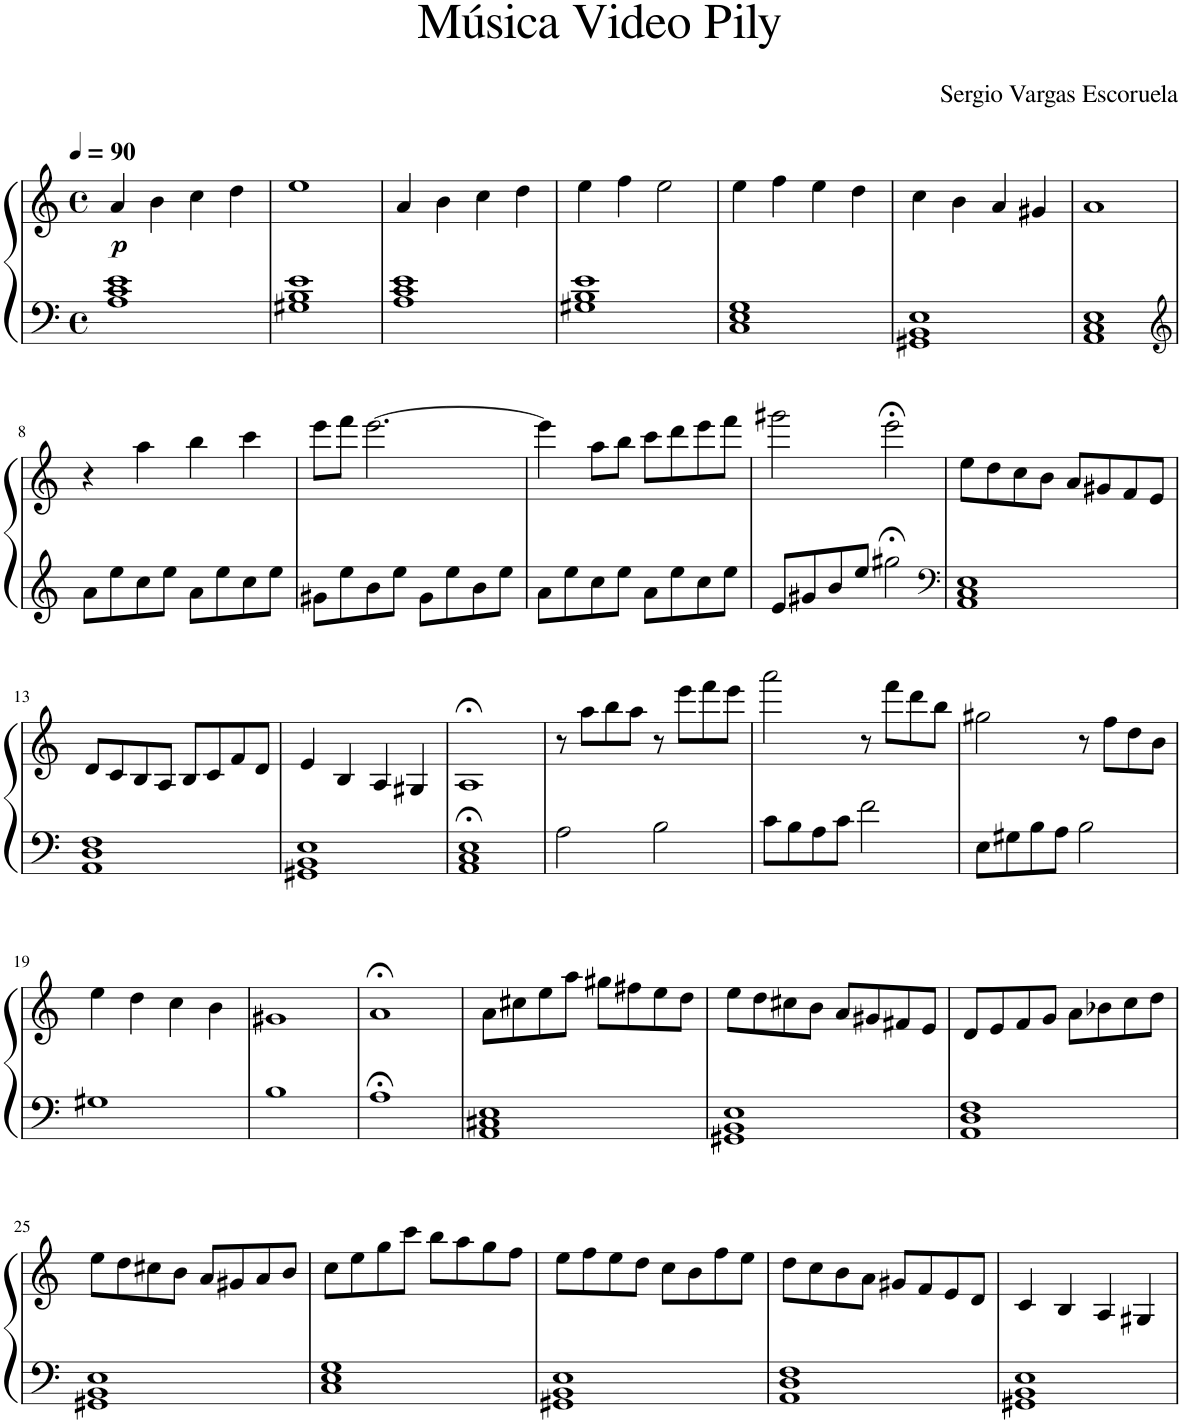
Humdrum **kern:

**kern	**kern	**dynam
*part1	*part1	*part1
*staff2	*staff1	*staff1/2
*I"Piano	*	*
*I'Pno.	*	*
*clefF4	*clefG2	*
*k[]	*k[]	*
*M4/4	*M4/4	*
*met(c)	*met(c)	*
*MM90	*MM90	*
=1	=1	=1
!	!	!LO:DY:b
1A 1c 1e	4a/	p
.	4b\	.
.	4cc\	.
.	4dd\	.
=2	=2	=2
1G#X 1B 1e	1ee	.
=3	=3	=3
1A 1c 1e	4a/	.
.	4b\	.
.	4cc\	.
.	4dd\	.
=4	=4	=4
1G#X 1B 1e	4ee\	.
.	4ff\	.
.	2ee\	.
=5	=5	=5
1C 1E 1G	4ee\	.
.	4ff\	.
.	4ee\	.
.	4dd\	.
=6	=6	=6
1GG#X 1BB 1E	4cc\	.
.	4b\	.
.	4a/	.
.	4g#X/	.
=7	=7	=7
1AA 1C 1E	1a	.
!!LO:LB:g=z
=8	=8	=8
*clefG2	*	*
8a\L	4r	.
8ee\	.	.
8cc\	4aa\	.
8ee\J	.	.
8a\L	4bb\	.
8ee\	.	.
8cc\	4ccc\	.
8ee\J	.	.
=9	=9	=9
8g#X\L	8eee\L	.
8ee\	8fff\J	.
8b\	[2.eee\	.
8ee\J	.	.
8g#\L	.	.
8ee\	.	.
8b\	.	.
8ee\J	.	.
=10	=10	=10
8a\L	4eee\]	.
8ee\	.	.
8cc\	8aa\L	.
8ee\J	8bb\J	.
8a\L	8ccc\L	.
8ee\	8ddd\	.
8cc\	8eee\	.
8ee\J	8fff\J	.
=11	=11	=11
8e/L	2ggg#X\	.
8g#X/	.	.
8b/	.	.
8ee/J	.	.
2gg#X;<\	2eee;<\	.
=12	=12	=12
*clefF4	*	*
1AA 1C 1E	8ee\L	.
.	8dd\	.
.	8cc\	.
.	8b\J	.
.	8a/L	.
.	8g#X/	.
.	8f/	.
.	8e/J	.
!!LO:LB:g=z
=13	=13	=13
1AA 1D 1F	8d/L	.
.	8c/	.
.	8B/	.
.	8A/J	.
.	8B/L	.
.	8c/	.
.	8f/	.
.	8d/J	.
=14	=14	=14
1GG#X 1BB 1E	4e/	.
.	4B/	.
.	4A/	.
.	4G#X/	.
=15	=15	=15
1AA;< 1C;< 1E;<	1A;<	.
=16	=16	=16
2A\	8r	.
.	8aa\L	.
.	8bb\	.
.	8aa\J	.
2B\	8r	.
.	8eee\L	.
.	8fff\	.
.	8eee\J	.
=17	=17	=17
8c\L	2aaa\	.
8B\	.	.
8A\	.	.
8c\J	.	.
2f\	8r	.
.	8fff\L	.
.	8ddd\	.
.	8bb\J	.
=18	=18	=18
8E\L	2gg#X\	.
8G#X\	.	.
8B\	.	.
8A\J	.	.
2B\	8r	.
.	8ff\L	.
.	8dd\	.
.	8b\J	.
!!LO:LB:g=z
=19	=19	=19
1G#X	4ee\	.
.	4dd\	.
.	4cc\	.
.	4b\	.
=20	=20	=20
1B	1g#X	.
=21	=21	=21
1A;<	1a;<	.
=22	=22	=22
1AA 1C#X 1E	8a\L	.
.	8cc#X\	.
.	8ee\	.
.	8aa\J	.
.	8gg#X\L	.
.	8ff#X\	.
.	8ee\	.
.	8dd\J	.
=23	=23	=23
1GG#X 1BB 1E	8ee\L	.
.	8dd\	.
.	8cc#X\	.
.	8b\J	.
.	8a/L	.
.	8g#X/	.
.	8f#X/	.
.	8e/J	.
=24	=24	=24
1AA 1D 1F	8d/L	.
.	8e/	.
.	8f/	.
.	8g/J	.
.	8a\L	.
.	8b-X\	.
.	8cc\	.
.	8dd\J	.
!!LO:LB:g=z
=25	=25	=25
1GG#X 1BB 1E	8ee\L	.
.	8dd\	.
.	8cc#X\	.
.	8b\J	.
.	8a/L	.
.	8g#X/	.
.	8a/	.
.	8b/J	.
=26	=26	=26
1C 1E 1G	8cc\L	.
.	8ee\	.
.	8gg\	.
.	8ccc\J	.
.	8bb\L	.
.	8aa\	.
.	8gg\	.
.	8ff\J	.
=27	=27	=27
1GG#X 1BB 1E	8ee\L	.
.	8ff\	.
.	8ee\	.
.	8dd\J	.
.	8cc\L	.
.	8b\	.
.	8ff\	.
.	8ee\J	.
=28	=28	=28
1AA 1D 1F	8dd\L	.
.	8cc\	.
.	8b\	.
.	8a\J	.
.	8g#X/L	.
.	8f/	.
.	8e/	.
.	8d/J	.
=29	=29	=29
1GG#X 1BB 1E	4c/	.
.	4B/	.
.	4A/	.
.	4G#X/	.
=	=	=
*-	*-	*-
